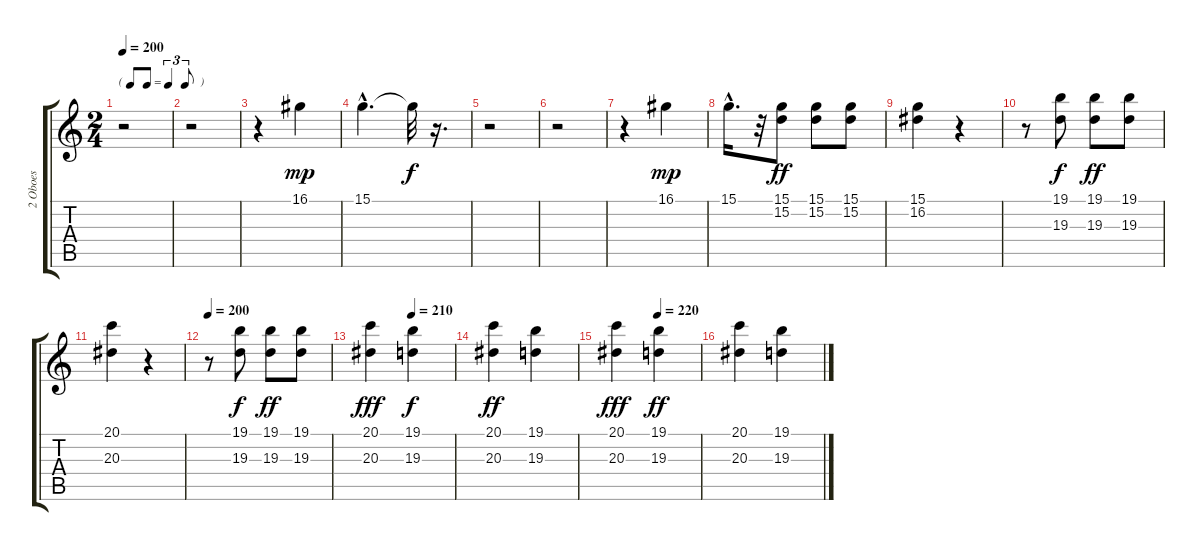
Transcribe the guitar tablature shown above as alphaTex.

\track ("2 Oboes" "2 Oboes") {instrument oboe}
\staff {score tabs}
\tuning (E4 B3 G3 D3 A2 E2) {hide}
\ts (2 4)
\tf triplet8th
\tempo 200
\clef g2
\ks c
r.2{dy f} |
r.2 |
r.4 16.1.4{dy mp} |
15.1{hac}.4{d} 15.1{t}.32{dy f} r.16{d} |
r.2 |
r.2 |
r.4 16.1.4{dy mp} |
15.1{hac}.16{d} r.32 (15.1 15.2).8{dy ff} (15.1 15.2).8 (15.1 15.2).8 |
(15.1 16.2).4 r.4 |
r.8 (19.1 19.3).8{dy f} (19.1 19.3).8{dy ff} (19.1 19.3).8 |
(20.1 20.3).4 r.4 |
\tempo 200
r.8 (19.1 19.3).8{dy f} (19.1 19.3).8{dy ff} (19.1 19.3).8 |
\tempo (210 0.5)
(20.1 20.3).4{dy fff} (19.1 19.3).4{dy f} |
(20.1 20.3).4{dy ff} (19.1 19.3).4 |
\tempo (220 0.5)
(20.1 20.3).4{dy fff} (19.1 19.3).4{dy ff} |
(20.1 20.3).4 (19.1 19.3).4
